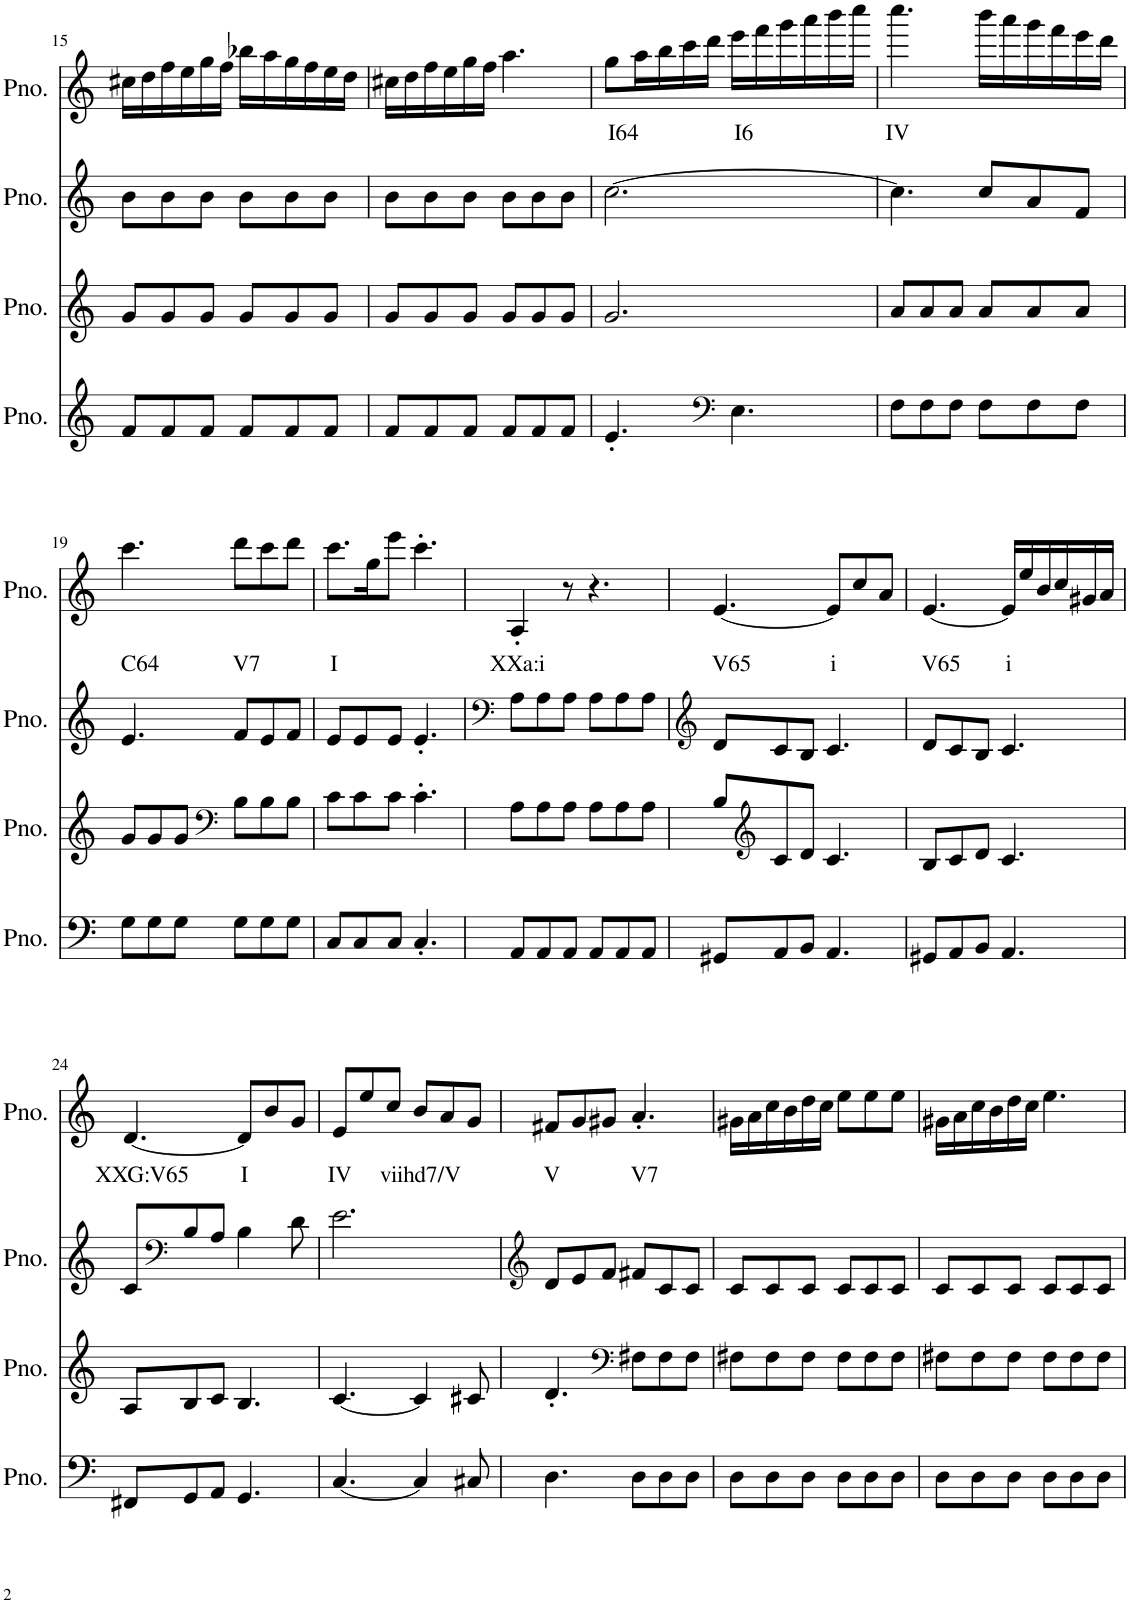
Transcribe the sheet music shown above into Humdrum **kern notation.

**kern	**kern	**kern	**kern	**text
*part4	*part3	*part2	*part1	*part1
*staff4	*staff3	*staff2	*staff1	*staff1
*I"Piano	*I"Piano	*I"Piano	*I"Piano, MIDI File Track 4 Ch4	*
*I'Pno.	*I'Pno.	*I'Pno.	*I'Pno.	*
!!LO:PB:g=z
*clefG2	*clefG2	*clefG2	*clefG2	*
*k[]	*k[]	*k[]	*k[]	*
*M6/8	*M6/8	*M6/8	*M6/8	*
=15	=15	=15	=15	=15
8f/L	8g/L	8b\L	16cc#X\LL	.
.	.	.	16dd\	.
8f/	8g/	8b\	16ff\	.
.	.	.	16ee\	.
8f/J	8g/J	8b\J	16gg\	.
.	.	.	16ff\JJ	.
8f/L	8g/L	8b\L	16bb-X\LL	.
.	.	.	16aa\	.
8f/	8g/	8b\	16gg\	.
.	.	.	16ff\	.
8f/J	8g/J	8b\J	16ee\	.
.	.	.	16dd\JJ	.
=16	=16	=16	=16	=16
8f/L	8g/L	8b\L	16cc#X\LL	.
.	.	.	16dd\	.
8f/	8g/	8b\	16ff\	.
.	.	.	16ee\	.
8f/J	8g/J	8b\J	16gg\	.
.	.	.	16ff\JJ	.
8f/L	8g/L	8b\L	4.aa\	.
8f/	8g/	8b\	.	.
8f/J	8g/J	8b\J	.	.
=17	=17	=17	=17	=17
!	!	!	!	!LO:LY:b
4.e'/	2.g/	[2.cc\	8gg\L	I64
.	.	.	16aa\L	.
.	.	.	16bb\	.
.	.	.	16ccc\	.
.	.	.	16ddd\JJ	.
*clefF4	*	*	*	*
!	!	!	!	!LO:LY:b
4.E\	.	.	16eee\LL	I6
.	.	.	16fff\	.
.	.	.	16ggg\	.
.	.	.	16aaa\	.
.	.	.	16bbb\	.
.	.	.	16cccc\JJ	.
=18	=18	=18	=18	=18
!	!	!	!	!LO:LY:b
8F\L	8a/L	4.cc\]	4.cccc\	IV
8F\	8a/	.	.	.
8F\J	8a/J	.	.	.
8F\L	8a/L	8cc/L	16bbb\LL	.
.	.	.	16aaa\	.
8F\	8a/	8a/	16ggg\	.
.	.	.	16fff\	.
8F\J	8a/J	8f/J	16eee\	.
.	.	.	16ddd\JJ	.
!!LO:LB:g=z
=19	=19	=19	=19	=19
!	!	!	!	!LO:LY:b
8G\L	8g/L	4.e/	4.ccc\	C64
8G\	8g/	.	.	.
8G\J	8g/J	.	.	.
*	*clefF4	*	*	*
!	!	!	!	!LO:LY:b
8G\L	8B\L	8f/L	8ddd\L	V7
8G\	8B\	8e/	8ccc\	.
8G\J	8B\J	8f/J	8ddd\J	.
=20	=20	=20	=20	=20
!	!	!	!	!LO:LY:b
8C/L	8c\L	8e/L	8.ccc\L	I
8C/	8c\	8e/	.	.
.	.	.	16gg\K	.
8C/J	8c\J	8e/J	8eee\J	.
4.C'/	4.c'\	4.e'/	4.ccc'\	.
=21	=21	=21	=21	=21
*	*	*clefF4	*	*
!	!	!	!	!LO:LY:b
8AA/L	8A\L	8A\L	4A'/	XXa:i
8AA/	8A\	8A\	.	.
8AA/J	8A\J	8A\J	8r	.
8AA/L	8A\L	8A\L	4.r	.
8AA/	8A\	8A\	.	.
8AA/J	8A\J	8A\J	.	.
=22	=22	=22	=22	=22
*	*	*clefG2	*	*
!	!	!	!	!LO:LY:b
8GG#X/L	8B/L	8d/L	[4.e/	V65
*	*clefG2	*	*	*
8AA/	8c/	8c/	.	.
8BB/J	8d/J	8B/J	.	.
!	!	!	!	!LO:LY:b
4.AA/	4.c/	4.c/	8e/L]	i
.	.	.	8cc/	.
.	.	.	8a/J	.
=23	=23	=23	=23	=23
!	!	!	!	!LO:LY:b
8GG#X/L	8B/L	8d/L	[4.e/	V65
8AA/	8c/	8c/	.	.
8BB/J	8d/J	8B/J	.	.
!	!	!	!	!LO:LY:b
4.AA/	4.c/	4.c/	16e/LL]	i
.	.	.	16ee/	.
.	.	.	16b/	.
.	.	.	16cc/	.
.	.	.	16g#X/	.
.	.	.	16a/JJ	.
!!LO:LB:g=z
=24	=24	=24	=24	=24
!	!	!	!	!LO:LY:b
8FF#X/L	8A/L	8c/L	[4.d/	XXG:V65
*	*	*clefF4	*	*
8GG/	8B/	8B/	.	.
8AA/J	8c/J	8A/J	.	.
!	!	!	!	!LO:LY:b
4.GG/	4.B/	4B\	8d/L]	I
.	.	.	8b/	.
.	.	8d\	8g/J	.
=25	=25	=25	=25	=25
!	!	!	!	!LO:LY:b
[4.C/	[4.c/	2.e\	8e/L	IV
.	.	.	8ee/	.
.	.	.	8cc/J	.
!	!	!	!	!LO:LY:b
4C/]	4c/]	.	8b/L	viihd7/V
.	.	.	8a/	.
8C#X/	8c#X/	.	8g/J	.
=26	=26	=26	=26	=26
*	*	*clefG2	*	*
!	!	!	!	!LO:LY:b
4.D\	4.d'/	8d/L	8f#X/L	V
.	.	8e/	8g/	.
.	.	8f/J	8g#X/J	.
*	*clefF4	*	*	*
!	!	!	!	!LO:LY:b
8D\L	8F#X\L	8f#X/L	4.a'/	V7
8D\	8F#\	8c/	.	.
8D\J	8F#\J	8c/J	.	.
=27	=27	=27	=27	=27
8D\L	8F#X\L	8c/L	16g#X\LL	.
.	.	.	16a\	.
8D\	8F#\	8c/	16cc\	.
.	.	.	16b\	.
8D\J	8F#\J	8c/J	16dd\	.
.	.	.	16cc\JJ	.
8D\L	8F#\L	8c/L	8ee\L	.
8D\	8F#\	8c/	8ee\	.
8D\J	8F#\J	8c/J	8ee\J	.
=28	=28	=28	=28	=28
8D\L	8F#X\L	8c/L	16g#X\LL	.
.	.	.	16a\	.
8D\	8F#\	8c/	16cc\	.
.	.	.	16b\	.
8D\J	8F#\J	8c/J	16dd\	.
.	.	.	16cc\JJ	.
8D\L	8F#\L	8c/L	4.ee\	.
8D\	8F#\	8c/	.	.
8D\J	8F#\J	8c/J	.	.
=	=	=	=	=
*-	*-	*-	*-	*-
